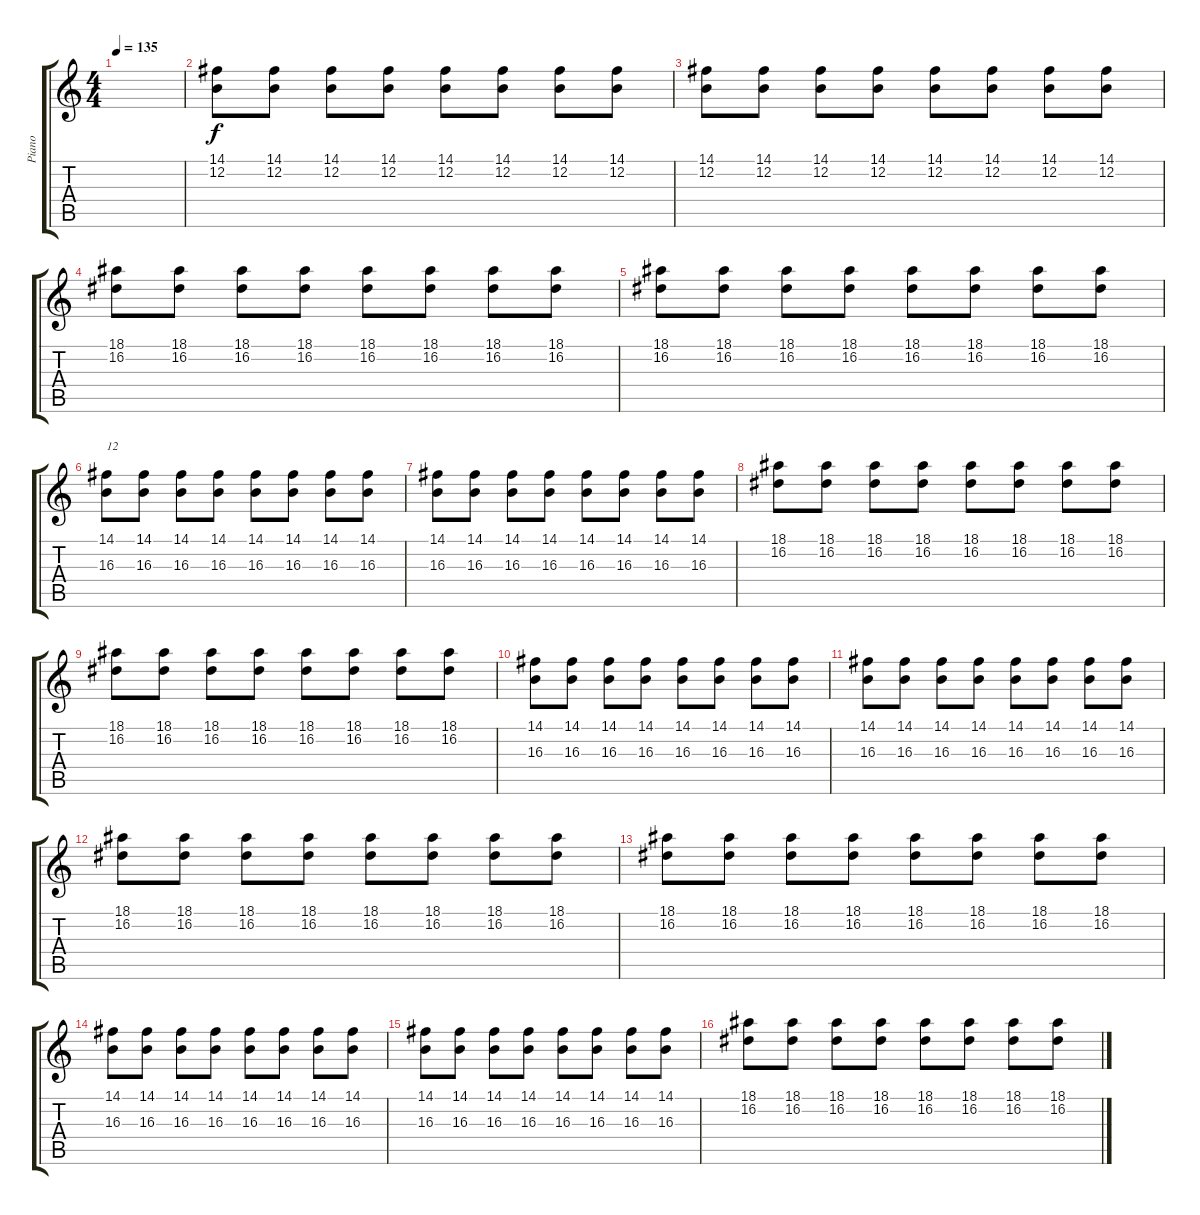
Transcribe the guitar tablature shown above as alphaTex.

\track ("Piano" "Piano") {instrument brightacousticpiano}
\staff {score tabs}
\tuning (E4 B3 G3 D3 A2 E2) {hide}
\ts (4 4)
\tempo 135
\clef g2
\ks c
|
(14.1 12.2).8 (14.1 12.2).8 (14.1 12.2).8 (14.1 12.2).8 (14.1 12.2).8 (14.1 12.2).8 (14.1 12.2).8 (14.1 12.2).8 |
(14.1 12.2).8 (14.1 12.2).8 (14.1 12.2).8 (14.1 12.2).8 (14.1 12.2).8 (14.1 12.2).8 (14.1 12.2).8 (14.1 12.2).8 |
(18.1 16.2).8 (18.1 16.2).8 (18.1 16.2).8 (18.1 16.2).8 (18.1 16.2).8 (18.1 16.2).8 (18.1 16.2).8 (18.1 16.2).8 |
(18.1 16.2).8 (18.1 16.2).8 (18.1 16.2).8 (18.1 16.2).8 (18.1 16.2).8 (18.1 16.2).8 (18.1 16.2).8 (18.1 16.2).8 |
(14.1 16.3).8{txt "12" volume 11} (14.1 16.3).8 (14.1 16.3).8 (14.1 16.3).8 (14.1 16.3).8 (14.1 16.3).8 (14.1 16.3).8 (14.1 16.3).8 |
(14.1 16.3).8 (14.1 16.3).8 (14.1 16.3).8 (14.1 16.3).8 (14.1 16.3).8 (14.1 16.3).8 (14.1 16.3).8 (14.1 16.3).8 |
(18.1 16.2).8 (18.1 16.2).8 (18.1 16.2).8 (18.1 16.2).8 (18.1 16.2).8 (18.1 16.2).8 (18.1 16.2).8 (18.1 16.2).8 |
(18.1 16.2).8 (18.1 16.2).8 (18.1 16.2).8 (18.1 16.2).8 (18.1 16.2).8 (18.1 16.2).8 (18.1 16.2).8 (18.1 16.2).8 |
\section ("" "")
(14.1 16.3).8 (14.1 16.3).8 (14.1 16.3).8 (14.1 16.3).8 (14.1 16.3).8 (14.1 16.3).8 (14.1 16.3).8 (14.1 16.3).8 |
(14.1 16.3).8 (14.1 16.3).8 (14.1 16.3).8 (14.1 16.3).8 (14.1 16.3).8 (14.1 16.3).8 (14.1 16.3).8 (14.1 16.3).8 |
(18.1 16.2).8 (18.1 16.2).8 (18.1 16.2).8 (18.1 16.2).8 (18.1 16.2).8 (18.1 16.2).8 (18.1 16.2).8 (18.1 16.2).8 |
(18.1 16.2).8 (18.1 16.2).8 (18.1 16.2).8 (18.1 16.2).8 (18.1 16.2).8 (18.1 16.2).8 (18.1 16.2).8 (18.1 16.2).8 |
(14.1 16.3).8 (14.1 16.3).8 (14.1 16.3).8 (14.1 16.3).8 (14.1 16.3).8 (14.1 16.3).8 (14.1 16.3).8 (14.1 16.3).8 |
(14.1 16.3).8 (14.1 16.3).8 (14.1 16.3).8 (14.1 16.3).8 (14.1 16.3).8 (14.1 16.3).8 (14.1 16.3).8 (14.1 16.3).8 |
(18.1 16.2).8 (18.1 16.2).8 (18.1 16.2).8 (18.1 16.2).8 (18.1 16.2).8 (18.1 16.2).8 (18.1 16.2).8 (18.1 16.2).8
